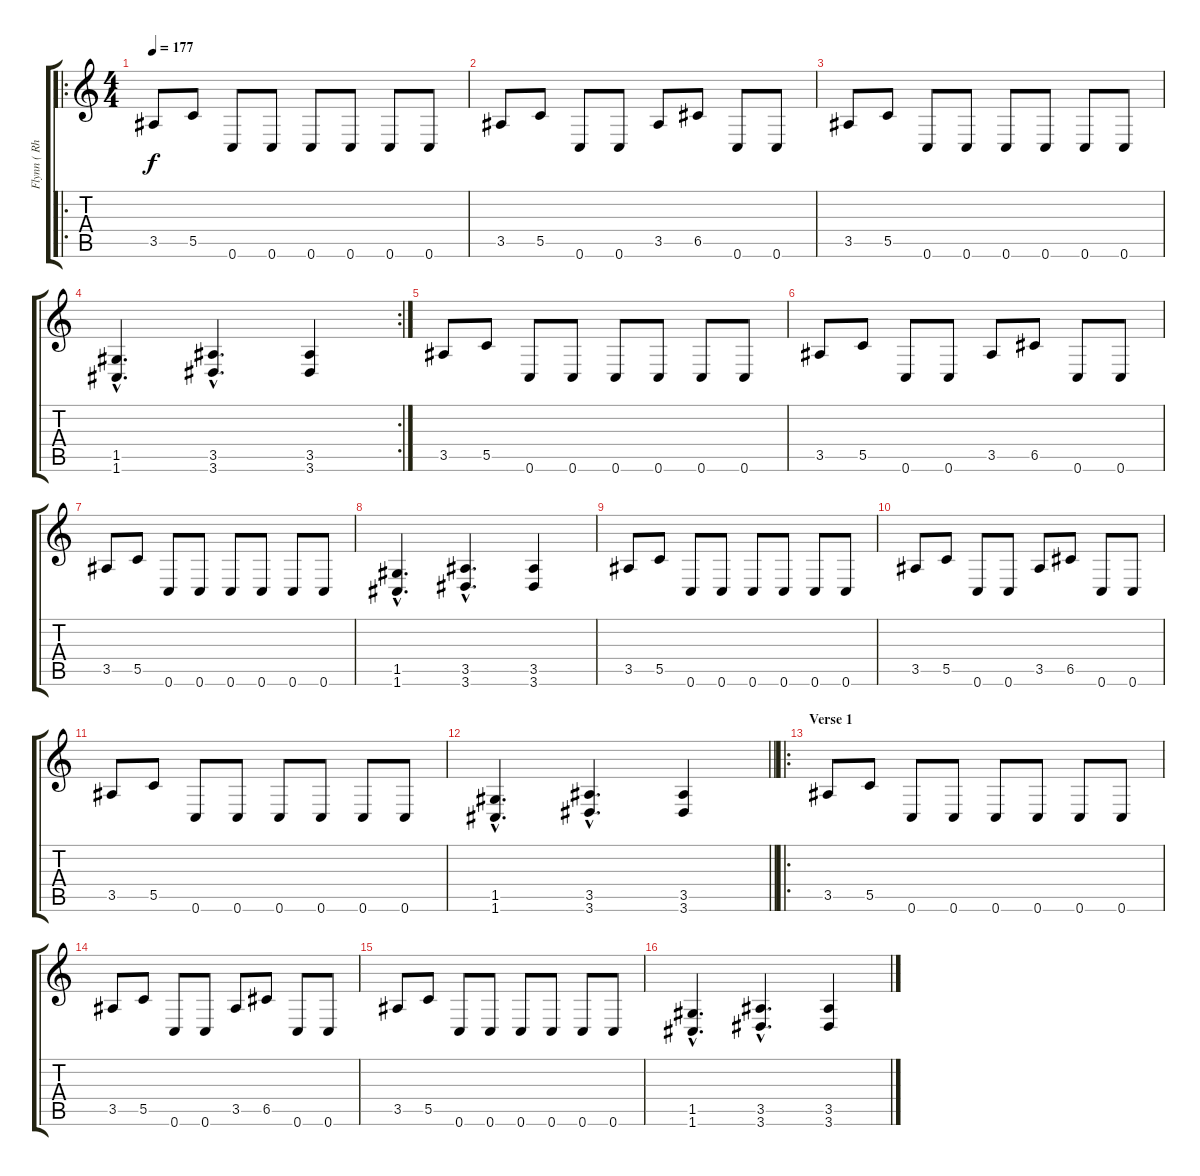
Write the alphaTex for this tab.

\track ("Flynn ( Rhythm Guitar )" "Flynn ( Rh") {instrument distortionguitar}
\staff {score tabs}
\tuning (D4 A3 F3 C3 G2 C2) {hide}
\ro
\ts (4 4)
\tempo 177
\clef g2
\ks c
3.5.8{dy f} 5.5.8 0.6.8 0.6.8 0.6.8 0.6.8 0.6.8 0.6.8 |
3.5.8 5.5.8 0.6.8 0.6.8 3.5.8 6.5.8 0.6.8 0.6.8 |
3.5.8 5.5.8 0.6.8 0.6.8 0.6.8 0.6.8 0.6.8 0.6.8 |
\rc 2
(1.5{hac} 1.6{hac}).4{d} (3.5{hac} 3.6{hac}).4{d} (3.5 3.6).4 |
3.5.8 5.5.8 0.6.8 0.6.8 0.6.8 0.6.8 0.6.8 0.6.8 |
3.5.8 5.5.8 0.6.8 0.6.8 3.5.8 6.5.8 0.6.8 0.6.8 |
3.5.8 5.5.8 0.6.8 0.6.8 0.6.8 0.6.8 0.6.8 0.6.8 |
(1.5{hac} 1.6{hac}).4{d} (3.5{hac} 3.6{hac}).4{d} (3.5 3.6).4 |
3.5.8 5.5.8 0.6.8 0.6.8 0.6.8 0.6.8 0.6.8 0.6.8 |
3.5.8 5.5.8 0.6.8 0.6.8 3.5.8 6.5.8 0.6.8 0.6.8 |
3.5.8 5.5.8 0.6.8 0.6.8 0.6.8 0.6.8 0.6.8 0.6.8 |
\barLineRight lightlight
(1.5{hac} 1.6{hac}).4{d} (3.5{hac} 3.6{hac}).4{d} (3.5 3.6).4 |
\ro
\section ("" "Verse 1")
3.5.8 5.5.8 0.6.8 0.6.8 0.6.8 0.6.8 0.6.8 0.6.8 |
3.5.8 5.5.8 0.6.8 0.6.8 3.5.8 6.5.8 0.6.8 0.6.8 |
3.5.8 5.5.8 0.6.8 0.6.8 0.6.8 0.6.8 0.6.8 0.6.8 |
(1.5{hac} 1.6{hac}).4{d} (3.5{hac} 3.6{hac}).4{d} (3.5 3.6).4
